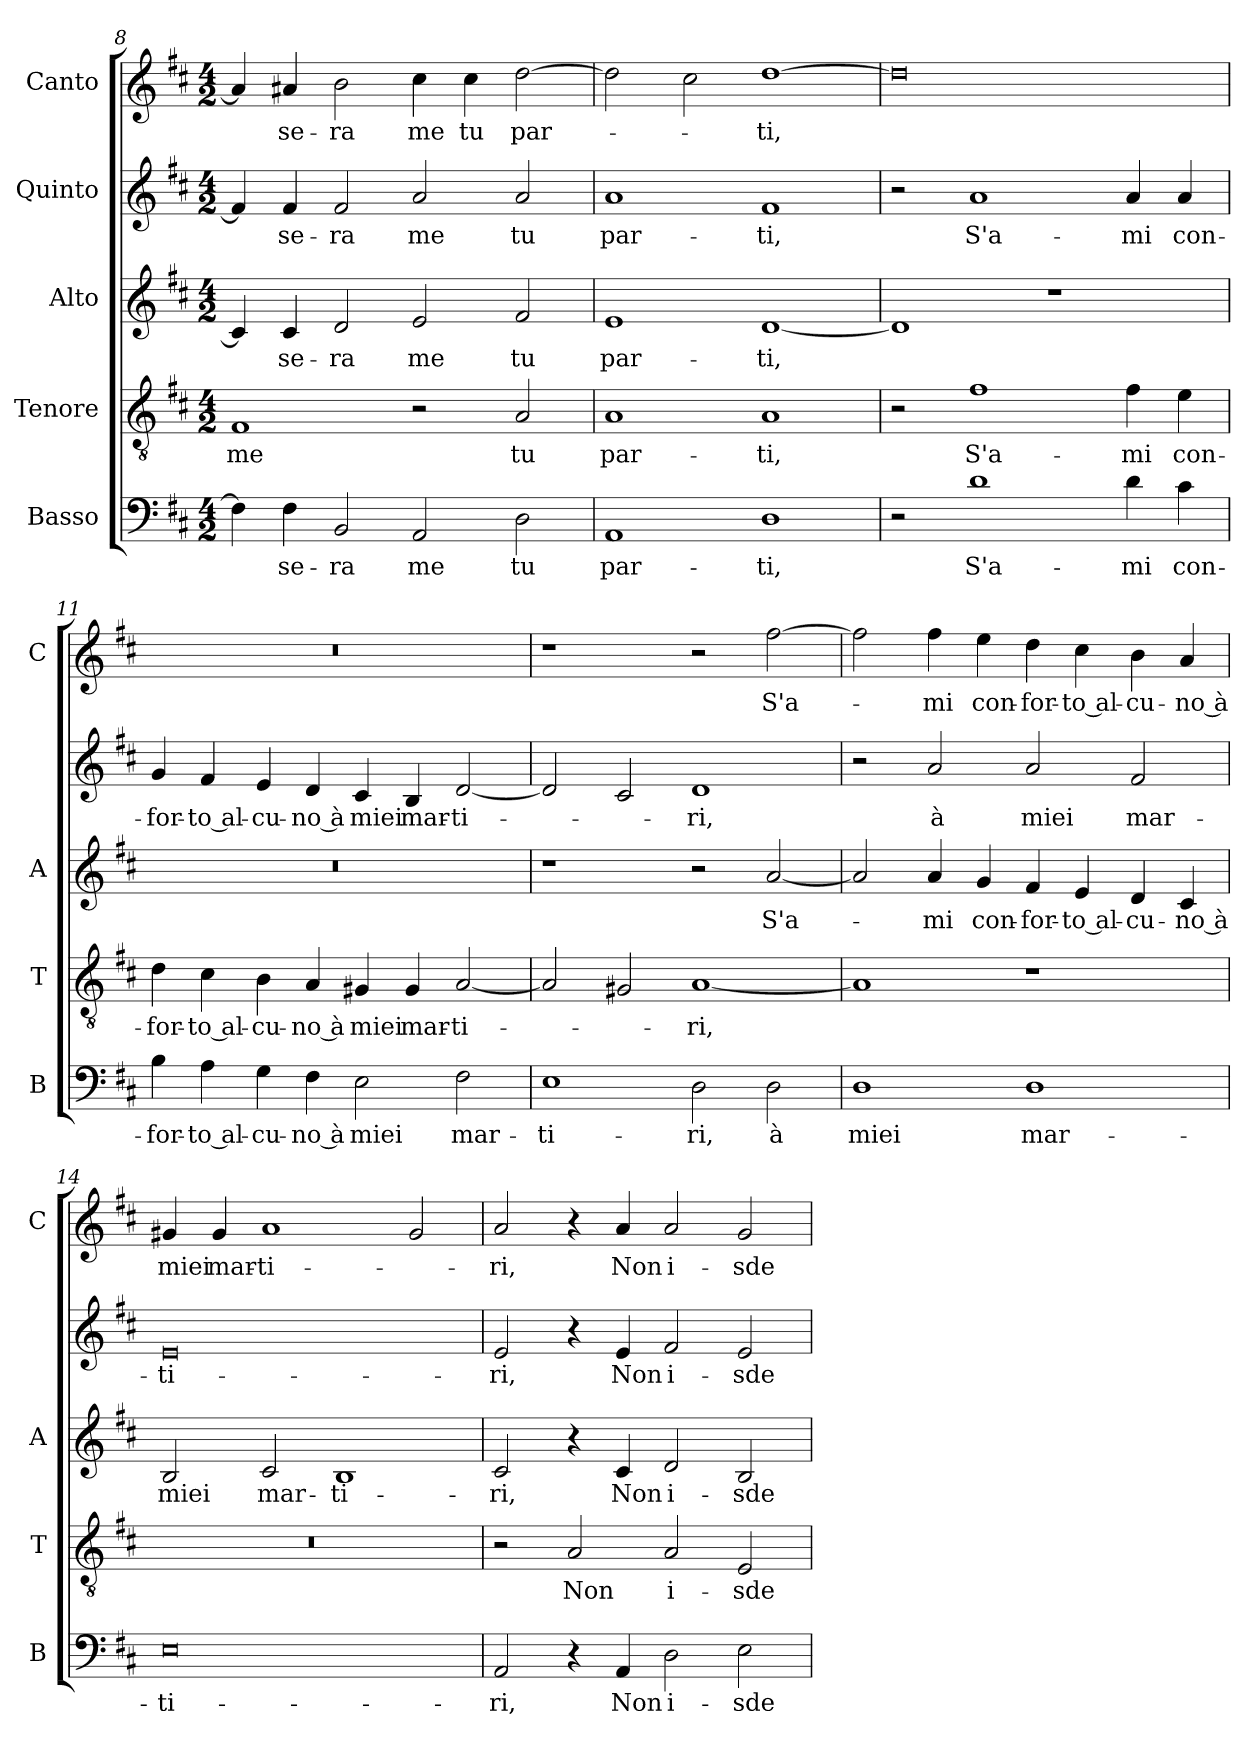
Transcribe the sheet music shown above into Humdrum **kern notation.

**kern	**text	**kern	**text	**kern	**text	**kern	**text	**kern	**text
*part5	*part5	*part4	*part4	*part3	*part3	*part2	*part2	*part1	*part1
*staff5	*staff5	*staff4	*staff4	*staff3	*staff3	*staff2	*staff2	*staff1	*staff1
*I"Basso	*	*I"Tenore	*	*I"Alto	*	*I"Quinto	*	*I"Canto	*
*I'B	*	*I'T	*	*I'A	*	*	*	*I'C	*
*clefF4	*	*clefGv2	*	*clefG2	*	*clefG2	*	*clefG2	*
*k[f#c#]	*	*k[f#c#]	*	*k[f#c#]	*	*k[f#c#]	*	*k[f#c#]	*
*D:	*	*D:	*	*D:	*	*D:	*	*D:	*
*M4/2	*	*M4/2	*	*M4/2	*	*M4/2	*	*M4/2	*
=8	=8	=8	=8	=8	=8	=8	=8	=8	=8
!	!	!	!LO:LY:b	!	!	!	!	!	!
4F#\]	.	1F#	me	4c#/]	.	4f#/]	.	4a#/]	.
!	!LO:LY:b	!	!	!	!LO:LY:b	!	!LO:LY:b	!	!LO:LY:b
4F#\	-se-	.	.	4c#/	-se-	4f#/	-se-	4a#X/	-se-
!	!LO:LY:b	!	!	!	!LO:LY:b	!	!LO:LY:b	!	!LO:LY:b
2BB/	-ra	.	.	2d/	-ra	2f#/	-ra	2b\	-ra
!	!LO:LY:b	!	!	!	!LO:LY:b	!	!LO:LY:b	!	!LO:LY:b
2AA/	me	2r	.	2e/	me	2a/	me	4cc#\	me
!	!	!	!	!	!	!	!	!	!LO:LY:b
.	.	.	.	.	.	.	.	4cc#\	tu
!	!LO:LY:b	!	!LO:LY:b	!	!LO:LY:b	!	!LO:LY:b	!	!LO:LY:b
2D\	tu	2A/	tu	2f#/	tu	2a/	tu	[2dd\	par-
=9	=9	=9	=9	=9	=9	=9	=9	=9	=9
!	!LO:LY:b	!	!LO:LY:b	!	!LO:LY:b	!	!LO:LY:b	!	!
1AA	par-	1A	par-	1e	par-	1a	par-	2dd\]	.
.	.	.	.	.	.	.	.	2cc#\	.
!	!LO:LY:b	!	!LO:LY:b	!	!LO:LY:b	!	!LO:LY:b	!	!LO:LY:b
1D	-ti,	1A	-ti,	[1d	-ti,	1f#	-ti,	[1dd	-ti,
=10	=10	=10	=10	=10	=10	=10	=10	=10	=10
2r	.	2r	.	1d]	.	2r	.	0dd]	.
!	!LO:LY:b	!	!LO:LY:b	!	!	!	!LO:LY:b	!	!
1d	S'a-	1f#	S'a-	.	.	1a	S'a-	.	.
.	.	.	.	1r	.	.	.	.	.
!	!LO:LY:b	!	!LO:LY:b	!	!	!	!LO:LY:b	!	!
4d\	-mi	4f#\	-mi	.	.	4a/	-mi	.	.
!	!LO:LY:b	!	!LO:LY:b	!	!	!	!LO:LY:b	!	!
4c#\	con-	4e\	con-	.	.	4a/	con-	.	.
!!LO:PB:g=z
=11	=11	=11	=11	=11	=11	=11	=11	=11	=11
!	!LO:LY:b	!	!LO:LY:b	!	!	!	!LO:LY:b	!	!
4B\	-for-	4d\	-for-	0r	.	4g/	-for-	0r	.
!	!LO:LY:b	!	!LO:LY:b	!	!	!	!LO:LY:b	!	!
4A\	-to al-	4c#\	-to al-	.	.	4f#/	-to al-	.	.
!	!LO:LY:b	!	!LO:LY:b	!	!	!	!LO:LY:b	!	!
4G\	-cu-	4B\	-cu-	.	.	4e/	-cu-	.	.
!	!LO:LY:b	!	!LO:LY:b	!	!	!	!LO:LY:b	!	!
4F#\	-no à	4A/	-no à	.	.	4d/	-no à	.	.
!	!LO:LY:b	!	!LO:LY:b	!	!	!	!LO:LY:b	!	!
2E\	miei	4G#X/	miei	.	.	4c#/	miei	.	.
!	!	!	!LO:LY:b	!	!	!	!LO:LY:b	!	!
.	.	4G#/	mar-	.	.	4B/	mar-	.	.
!	!LO:LY:b	!	!LO:LY:b	!	!	!	!LO:LY:b	!	!
2F#\	mar-	[2A/	-ti-	.	.	[2d/	-ti-	.	.
=12	=12	=12	=12	=12	=12	=12	=12	=12	=12
!	!LO:LY:b	!	!	!	!	!	!	!	!
1E	-ti-	2A/]	.	1r	.	2d/]	.	1r	.
.	.	2G#X/	.	.	.	2c#/	.	.	.
!	!LO:LY:b	!	!LO:LY:b	!	!	!	!LO:LY:b	!	!
2D\	-ri,	[1A	-ri,	2r	.	1d	-ri,	2r	.
!	!LO:LY:b	!	!	!	!LO:LY:b	!	!	!	!LO:LY:b
2D\	à	.	.	[2a/	S'a-	.	.	[2ff#\	S'a-
=13	=13	=13	=13	=13	=13	=13	=13	=13	=13
!	!LO:LY:b	!	!	!	!	!	!	!	!
1D	miei	1A]	.	2a/]	.	2r	.	2ff#\]	.
!	!	!	!	!	!LO:LY:b	!	!LO:LY:b	!	!LO:LY:b
.	.	.	.	4a/	-mi	2a/	à	4ff#\	-mi
!	!	!	!	!	!LO:LY:b	!	!	!	!LO:LY:b
.	.	.	.	4g/	con-	.	.	4ee\	con-
!	!LO:LY:b	!	!	!	!LO:LY:b	!	!LO:LY:b	!	!LO:LY:b
1D	mar-	1r	.	4f#/	-for-	2a/	miei	4dd\	-for-
!	!	!	!	!	!LO:LY:b	!	!	!	!LO:LY:b
.	.	.	.	4e/	-to al-	.	.	4cc#\	-to al-
!	!	!	!	!	!LO:LY:b	!	!LO:LY:b	!	!LO:LY:b
.	.	.	.	4d/	-cu-	2f#/	mar-	4b\	-cu-
!	!	!	!	!	!LO:LY:b	!	!	!	!LO:LY:b
.	.	.	.	4c#/	-no à	.	.	4a/	-no à
=14	=14	=14	=14	=14	=14	=14	=14	=14	=14
!	!LO:LY:b	!	!	!	!LO:LY:b	!	!LO:LY:b	!	!LO:LY:b
0E	-ti-	0r	.	2B/	miei	0e	-ti-	4g#X/	miei
!	!	!	!	!	!	!	!	!	!LO:LY:b
.	.	.	.	.	.	.	.	4g#/	mar-
!	!	!	!	!	!LO:LY:b	!	!	!	!LO:LY:b
.	.	.	.	2c#/	mar-	.	.	1a	-ti-
!	!	!	!	!	!LO:LY:b	!	!	!	!
.	.	.	.	1B	-ti-	.	.	.	.
.	.	.	.	.	.	.	.	2g#/	.
!!LO:LB:g=z
=15	=15	=15	=15	=15	=15	=15	=15	=15	=15
!	!LO:LY:b	!	!	!	!LO:LY:b	!	!LO:LY:b	!	!LO:LY:b
2AA/	-ri,	2r	.	2c#/	-ri,	2e/	-ri,	2a/	-ri,
!	!	!	!LO:LY:b	!	!	!	!	!	!
4r	.	2A/	Non	4r	.	4r	.	4r	.
!	!LO:LY:b	!	!	!	!LO:LY:b	!	!LO:LY:b	!	!LO:LY:b
4AA/	Non	.	.	4c#/	Non	4e/	Non	4a/	Non
!	!LO:LY:b	!	!LO:LY:b	!	!LO:LY:b	!	!LO:LY:b	!	!LO:LY:b
2D\	i-	2A/	i-	2d/	i-	2f#/	i-	2a/	i-
!	!LO:LY:b	!	!LO:LY:b	!	!LO:LY:b	!	!LO:LY:b	!	!LO:LY:b
2E\	-sde-	2E/	-sde-	2B/	-sde-	2e/	-sde-	2g/	-sde-
=	=	=	=	=	=	=	=	=	=
*-	*-	*-	*-	*-	*-	*-	*-	*-	*-
